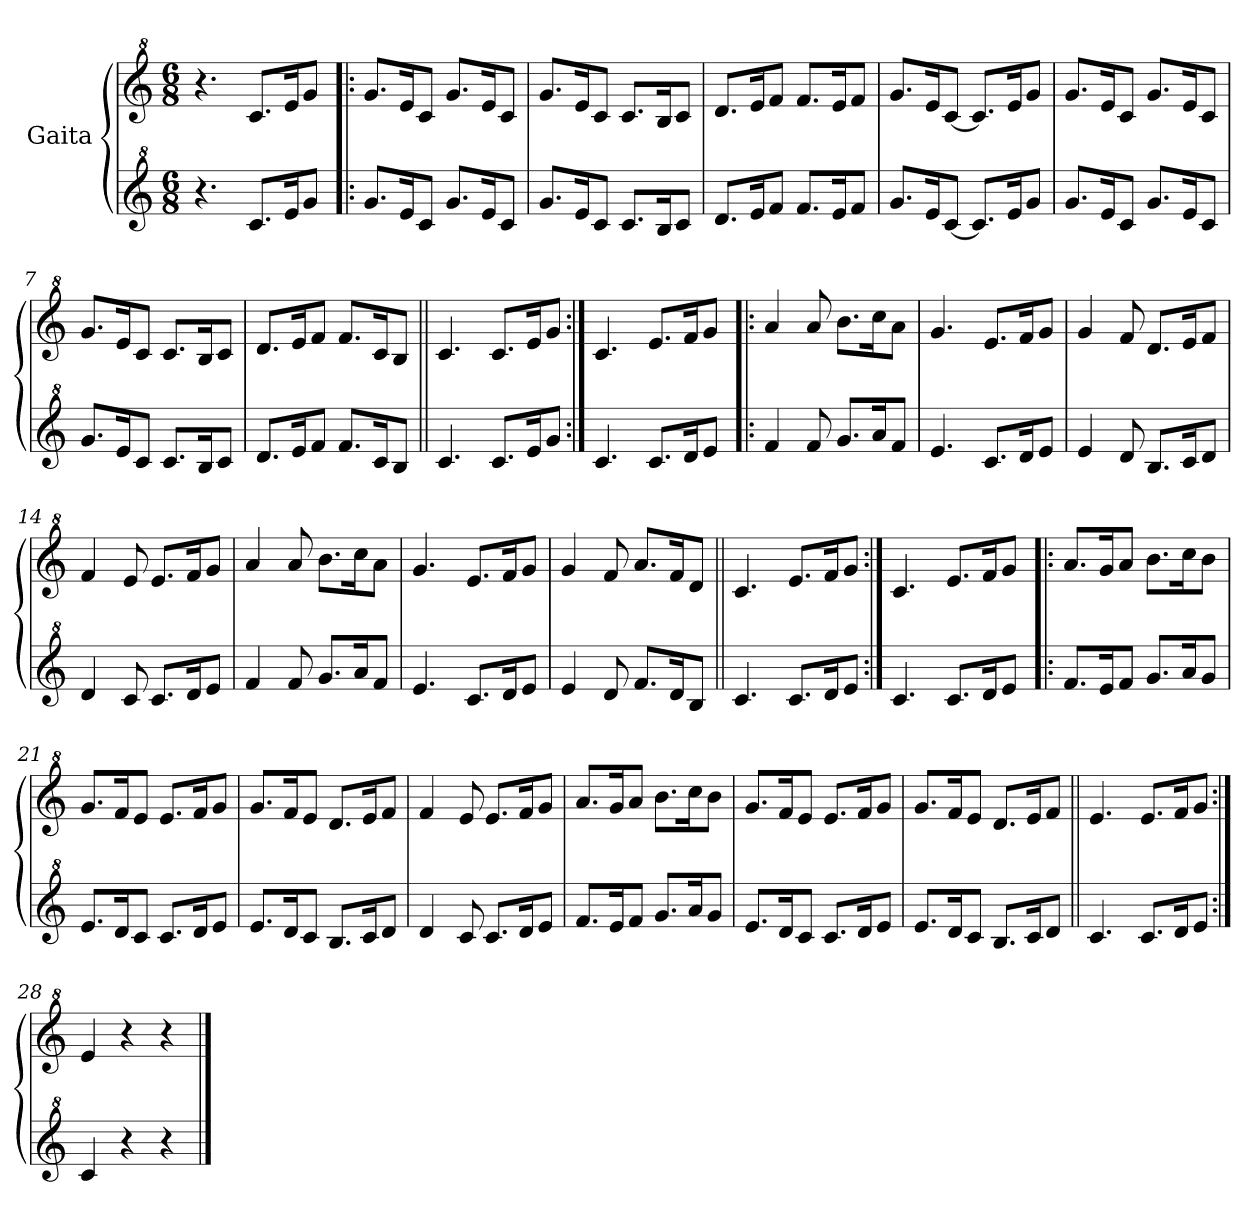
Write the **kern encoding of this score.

**kern	**kern
*part2	*part1
*staff2	*staff1
*I"Gaita	*I"Gaita
*clefG^2	*clefG^2
*k[]	*k[]
*M6/8	*M6/8
*MM189	*MM189
=1	=1
4.r	4.r
8.cc/L	8.cc/L
16ee/K	16ee/K
8gg/J	8gg/J
=2!|:	=2!|:
8.gg/L	8.gg/L
16ee/K	16ee/K
8cc/J	8cc/J
8.gg/L	8.gg/L
16ee/K	16ee/K
8cc/J	8cc/J
=3	=3
8.gg/L	8.gg/L
16ee/K	16ee/K
8cc/J	8cc/J
8.cc/L	8.cc/L
16b/K	16b/K
8cc/J	8cc/J
=4	=4
8.dd/L	8.dd/L
16ee/K	16ee/K
8ff/J	8ff/J
8.ff/L	8.ff/L
16ee/K	16ee/K
8ff/J	8ff/J
=5	=5
8.gg/L	8.gg/L
16ee/K	16ee/K
[8cc/J	[8cc/J
8.cc/L]	8.cc/L]
16ee/K	16ee/K
8gg/J	8gg/J
=6	=6
8.gg/L	8.gg/L
16ee/K	16ee/K
8cc/J	8cc/J
8.gg/L	8.gg/L
16ee/K	16ee/K
8cc/J	8cc/J
!!LO:LB:g=z
=7	=7
8.gg/L	8.gg/L
16ee/K	16ee/K
8cc/J	8cc/J
8.cc/L	8.cc/L
16b/K	16b/K
8cc/J	8cc/J
=8	=8
8.dd/L	8.dd/L
16ee/K	16ee/K
8ff/J	8ff/J
8.ff/L	8.ff/L
16cc/K	16cc/K
8b/J	8b/J
=9||	=9||
4.cc/	4.cc/
8.cc/L	8.cc/L
16ee/K	16ee/K
8gg/J	8gg/J
=10:|!	=10:|!
4.cc/	4.cc/
8.cc/L	8.ee/L
16dd/K	16ff/K
8ee/J	8gg/J
=11!|:	=11!|:
4ff/	4aa/
8ff/	8aa/
8.gg/L	8.bb\L
16aa/K	16ccc\K
8ff/J	8aa\J
=12	=12
4.ee/	4.gg/
8.cc/L	8.ee/L
16dd/K	16ff/K
8ee/J	8gg/J
=13	=13
4ee/	4gg/
8dd/	8ff/
8.b/L	8.dd/L
16cc/K	16ee/K
8dd/J	8ff/J
!!LO:LB:g=z
=14	=14
4dd/	4ff/
8cc/	8ee/
8.cc/L	8.ee/L
16dd/K	16ff/K
8ee/J	8gg/J
=15	=15
4ff/	4aa/
8ff/	8aa/
8.gg/L	8.bb\L
16aa/K	16ccc\K
8ff/J	8aa\J
=16	=16
4.ee/	4.gg/
8.cc/L	8.ee/L
16dd/K	16ff/K
8ee/J	8gg/J
=17	=17
4ee/	4gg/
8dd/	8ff/
8.ff/L	8.aa/L
16dd/K	16ff/K
8b/J	8dd/J
=18||	=18||
4.cc/	4.cc/
8.cc/L	8.ee/L
16dd/K	16ff/K
8ee/J	8gg/J
=19:|!	=19:|!
4.cc/	4.cc/
8.cc/L	8.ee/L
16dd/K	16ff/K
8ee/J	8gg/J
=20!|:	=20!|:
8.ff/L	8.aa/L
16ee/K	16gg/K
8ff/J	8aa/J
8.gg/L	8.bb\L
16aa/K	16ccc\K
8gg/J	8bb\J
!!LO:LB:g=z
=21	=21
8.ee/L	8.gg/L
16dd/K	16ff/K
8cc/J	8ee/J
8.cc/L	8.ee/L
16dd/K	16ff/K
8ee/J	8gg/J
=22	=22
8.ee/L	8.gg/L
16dd/K	16ff/K
8cc/J	8ee/J
8.b/L	8.dd/L
16cc/K	16ee/K
8dd/J	8ff/J
=23	=23
4dd/	4ff/
8cc/	8ee/
8.cc/L	8.ee/L
16dd/K	16ff/K
8ee/J	8gg/J
=24	=24
8.ff/L	8.aa/L
16ee/K	16gg/K
8ff/J	8aa/J
8.gg/L	8.bb\L
16aa/K	16ccc\K
8gg/J	8bb\J
=25	=25
8.ee/L	8.gg/L
16dd/K	16ff/K
8cc/J	8ee/J
8.cc/L	8.ee/L
16dd/K	16ff/K
8ee/J	8gg/J
=26	=26
8.ee/L	8.gg/L
16dd/K	16ff/K
8cc/J	8ee/J
8.b/L	8.dd/L
16cc/K	16ee/K
8dd/J	8ff/J
!!LO:LB:g=z
=27||	=27||
4.cc/	4.ee/
8.cc/L	8.ee/L
16dd/K	16ff/K
8ee/J	8gg/J
=28:|!	=28:|!
4cc/	4ee/
4r	4r
4r	4r
==	==
*-	*-
